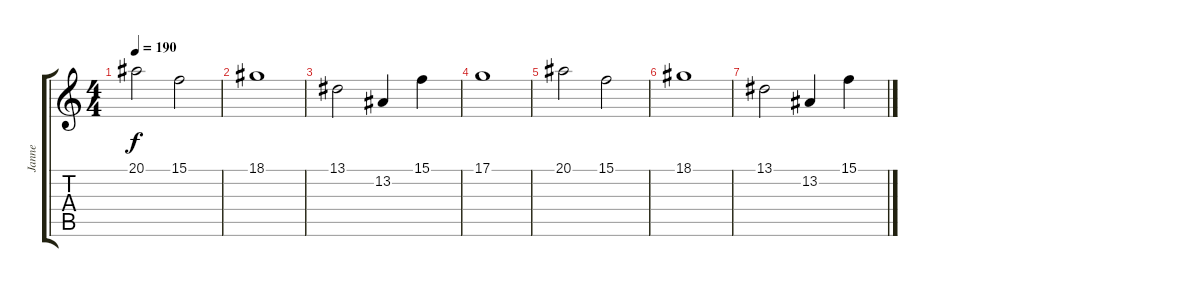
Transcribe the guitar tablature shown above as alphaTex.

\track ("Janne" "Janne") {instrument stringensemble1}
\staff {score tabs}
\tuning (D4 A3 F3 C3 G2 C2) {hide}
\ts (4 4)
\tempo 190
\clef g2
\ks c
20.1.2{dy f} 15.1.2 |
18.1.1 |
13.1.2 13.2.4 15.1.4 |
17.1.1 |
20.1.2 15.1.2 |
18.1.1 |
13.1.2 13.2.4 15.1.4
